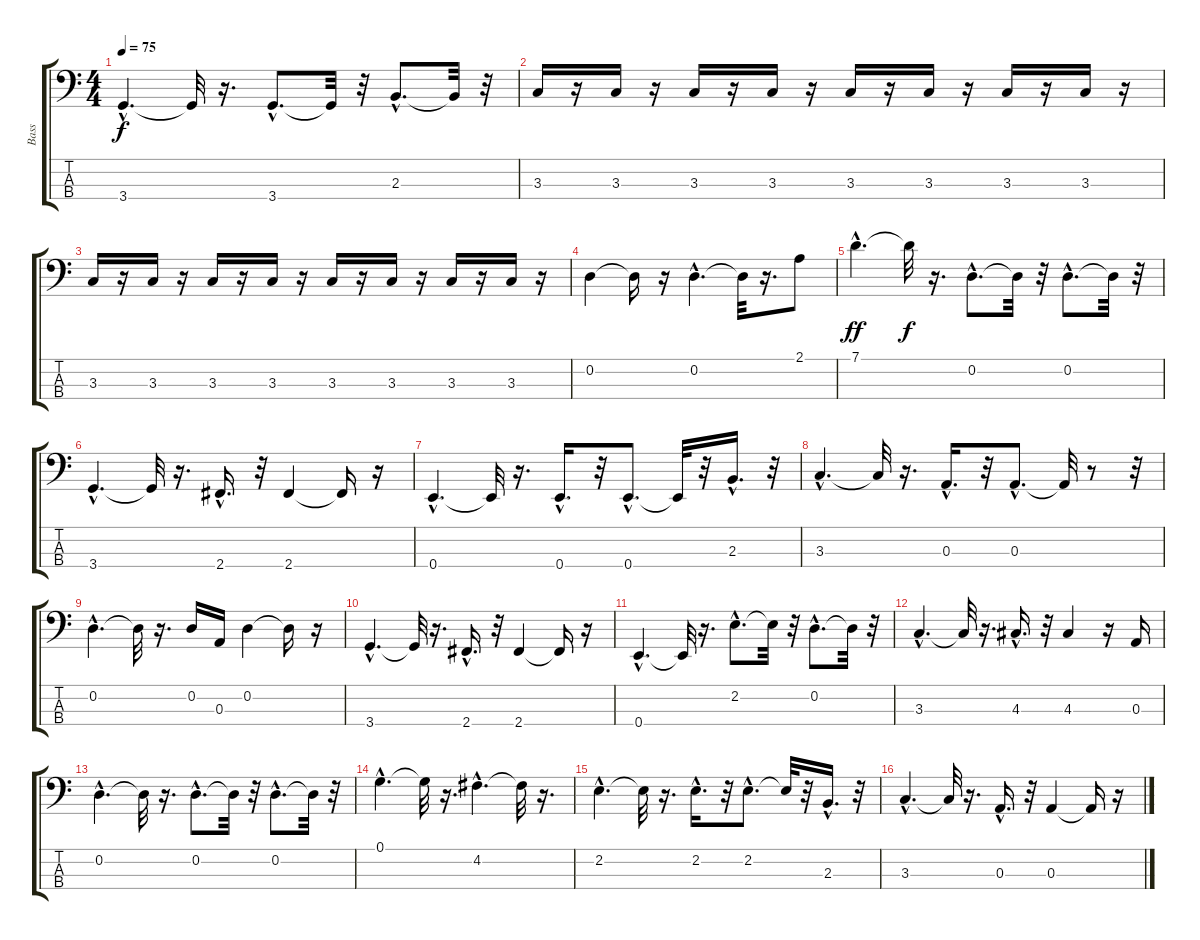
\track ("Bass" "Bass") {instrument acousticbass}
\staff {score tabs}
\tuning (G2 D2 A1 E1) {hide}
\ts (4 4)
\tempo 75
\clef f4
\ks c
3.4{hac}.4{d dy f} 3.4{t}.32 r.16{d} 3.4{hac}.8{d} 3.4{t}.32 r.32 2.3{hac}.8{d} 2.3{t}.32 r.32 |
3.3.16 r.16 3.3.16 r.16 3.3.16 r.16 3.3.16 r.16 3.3.16 r.16 3.3.16 r.16 3.3.16 r.16 3.3.16 r.16 |
3.3.16 r.16 3.3.16 r.16 3.3.16 r.16 3.3.16 r.16 3.3.16 r.16 3.3.16 r.16 3.3.16 r.16 3.3.16 r.16 |
0.2.4 0.2{t}.16 r.16 0.2{hac}.4{d} 0.2{t}.32 r.16{d} 2.1.8 |
7.1{hac}.4{d dy ff} 7.1{t}.32{dy f} r.16{d} 0.2{hac}.8{d} 0.2{t}.32 r.32 0.2{hac}.8{d} 0.2{t}.32 r.32 |
3.4{hac}.4{d} 3.4{t}.32 r.16{d} 2.4{hac}.16{d} r.32 2.4.4 2.4{t}.16 r.16 |
0.4{hac}.4{d} 0.4{t}.32 r.16{d} 0.4{hac}.16{d} r.32 0.4{hac}.8{d} 0.4{t}.32 r.32 2.3{hac}.16{d} r.32 |
3.3{hac}.4{d} 3.3{t}.32 r.16{d} 0.3{hac}.16{d} r.32 0.3{hac}.8{d} 0.3{t}.32 r.8 r.32 |
0.2{hac}.4{d} 0.2{t}.32 r.16{d} 0.2.16 0.3.16 0.2.4 0.2{t}.16 r.16 |
3.4{hac}.4{d} 3.4{t}.32 r.16{d} 2.4{hac}.16{d} r.32 2.4.4 2.4{t}.16 r.16 |
0.4{hac}.4{d} 0.4{t}.32 r.16{d} 2.2{hac}.8{d} 2.2{t}.32 r.32 0.2{hac}.8{d} 0.2{t}.32 r.32 |
3.3{hac}.4{d} 3.3{t}.32 r.16{d} 4.3{hac}.16{d} r.32 4.3.4 r.16 0.3.16 |
0.2{hac}.4{d} 0.2{t}.32 r.16{d} 0.2{hac}.8{d} 0.2{t}.32 r.32 0.2{hac}.8{d} 0.2{t}.32 r.32 |
0.1{hac}.4{d} 0.1{t}.32 r.16{d} 4.2{hac}.4{d} 4.2{t}.32 r.16{d} |
2.2{hac}.4{d} 2.2{t}.32 r.16{d} 2.2{hac}.16{d} r.32 2.2{hac}.8{d} 2.2{t}.32 r.32 2.3{hac}.16{d} r.32 |
3.3{hac}.4{d} 3.3{t}.32 r.16{d} 0.3{hac}.16{d} r.32 0.3.4 0.3{t}.16 r.16
